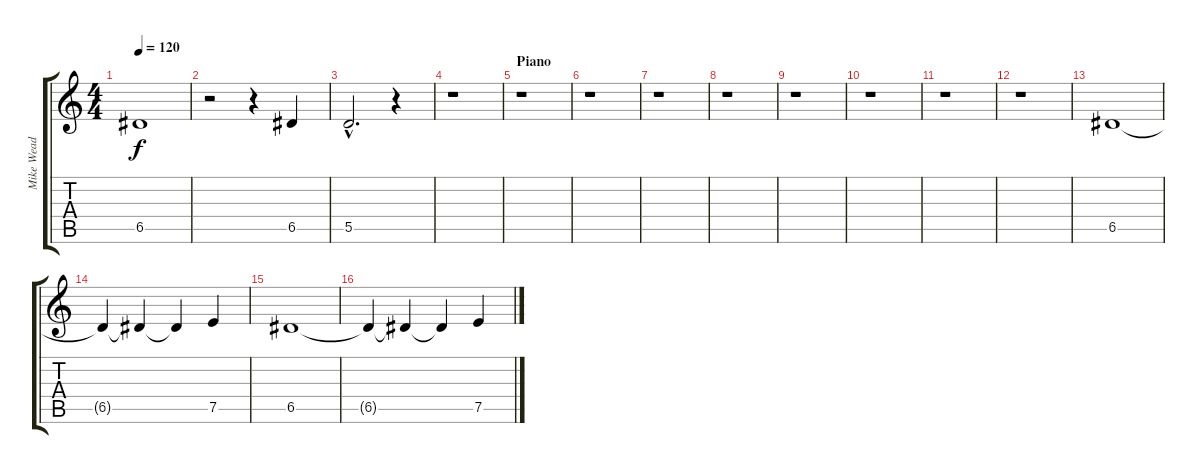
\track ("Mike Wead" "Mike Wead") {instrument distortionguitar}
\staff {score tabs}
\tuning (E4 B3 G3 D3 A2 E2) {hide}
\ts (4 4)
\tempo 120
\clef g2
\ks c
6.5.1{dy f instrument distortionguitar} |
r.2 r.4 6.5.4 |
5.5{hac}.2{d} r.4 |
r.1 |
\section ("" "Piano")
r.1 |
r.1 |
r.1 |
r.1 |
r.1 |
r.1 |
r.1 |
r.1 |
6.5.1 |
6.5{t}.4 6.5{t}.4 6.5{t}.4 7.5.4 |
6.5.1 |
6.5{t}.4 6.5{t}.4 6.5{t}.4 7.5.4
